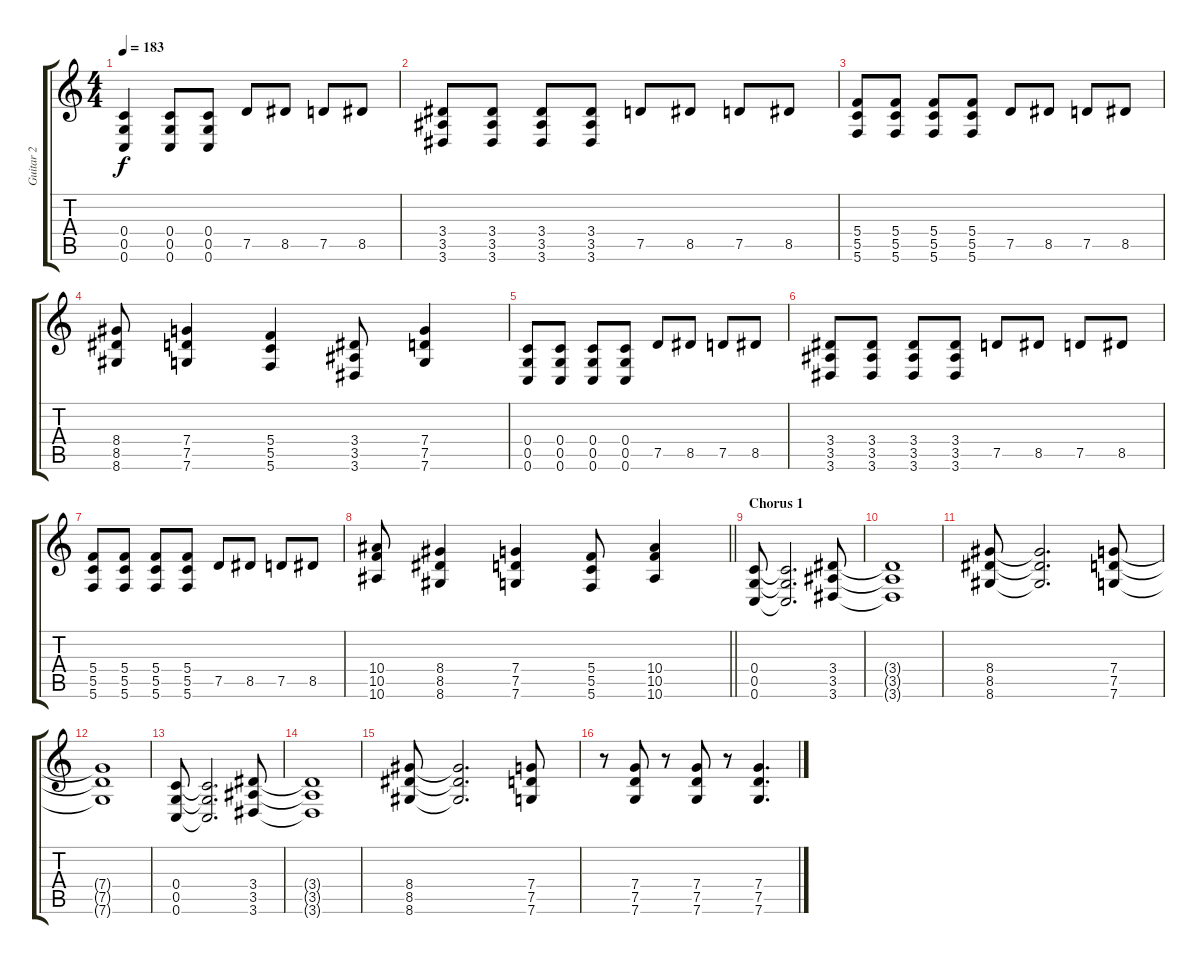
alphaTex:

\track ("Guitar 2" "Guitar 2") {instrument distortionguitar}
\staff {score tabs}
\tuning (D4 A3 F3 C3 G2 C2) {hide}
\ts (4 4)
\tempo 183
\clef g2
\ks aminor
(0.4 0.5 0.6).4{dy f} (0.4 0.5 0.6).8 (0.4 0.5 0.6).8 7.5.8 8.5.8 7.5.8 8.5.8 |
(3.4 3.5 3.6).8 (3.4 3.5 3.6).8 (3.4 3.5 3.6).8 (3.4 3.5 3.6).8 7.5.8 8.5.8 7.5.8 8.5.8 |
(5.4 5.5 5.6).8 (5.4 5.5 5.6).8 (5.4 5.5 5.6).8 (5.4 5.5 5.6).8 7.5.8 8.5.8 7.5.8 8.5.8 |
(8.4 8.5 8.6).8 (7.4 7.5 7.6).4 (5.4 5.5 5.6).4 (3.4 3.5 3.6).8 (7.4 7.5 7.6).4 |
(0.4 0.5 0.6).8 (0.4 0.5 0.6).8 (0.4 0.5 0.6).8 (0.4 0.5 0.6).8 7.5.8 8.5.8 7.5.8 8.5.8 |
(3.4 3.5 3.6).8 (3.4 3.5 3.6).8 (3.4 3.5 3.6).8 (3.4 3.5 3.6).8 7.5.8 8.5.8 7.5.8 8.5.8 |
(5.4 5.5 5.6).8 (5.4 5.5 5.6).8 (5.4 5.5 5.6).8 (5.4 5.5 5.6).8 7.5.8 8.5.8 7.5.8 8.5.8 |
\barLineRight lightlight
(10.4 10.5 10.6).8 (8.4 8.5 8.6).4 (7.4 7.5 7.6).4 (5.4 5.5 5.6).8 (10.4 10.5 10.6).4 |
\section ("" "Chorus 1")
(0.4 0.5 0.6).8 (0.4{t} 0.5{t} 0.6{t}).2{d} (3.4 3.5 3.6).8 |
(3.4{t} 3.5{t} 3.6{t}).1 |
(8.4 8.5 8.6).8 (8.4{t} 8.5{t} 8.6{t}).2{d} (7.4 7.5 7.6).8 |
(7.4{t} 7.5{t} 7.6{t}).1 |
(0.4 0.5 0.6).8 (0.4{t} 0.5{t} 0.6{t}).2{d} (3.4 3.5 3.6).8 |
(3.4{t} 3.5{t} 3.6{t}).1 |
(8.4 8.5 8.6).8 (8.4{t} 8.5{t} 8.6{t}).2{d} (7.4 7.5 7.6).8 |
r.8 (7.4 7.5 7.6).8 r.8 (7.4 7.5 7.6).8 r.8 (7.4 7.5 7.6).4{d}
